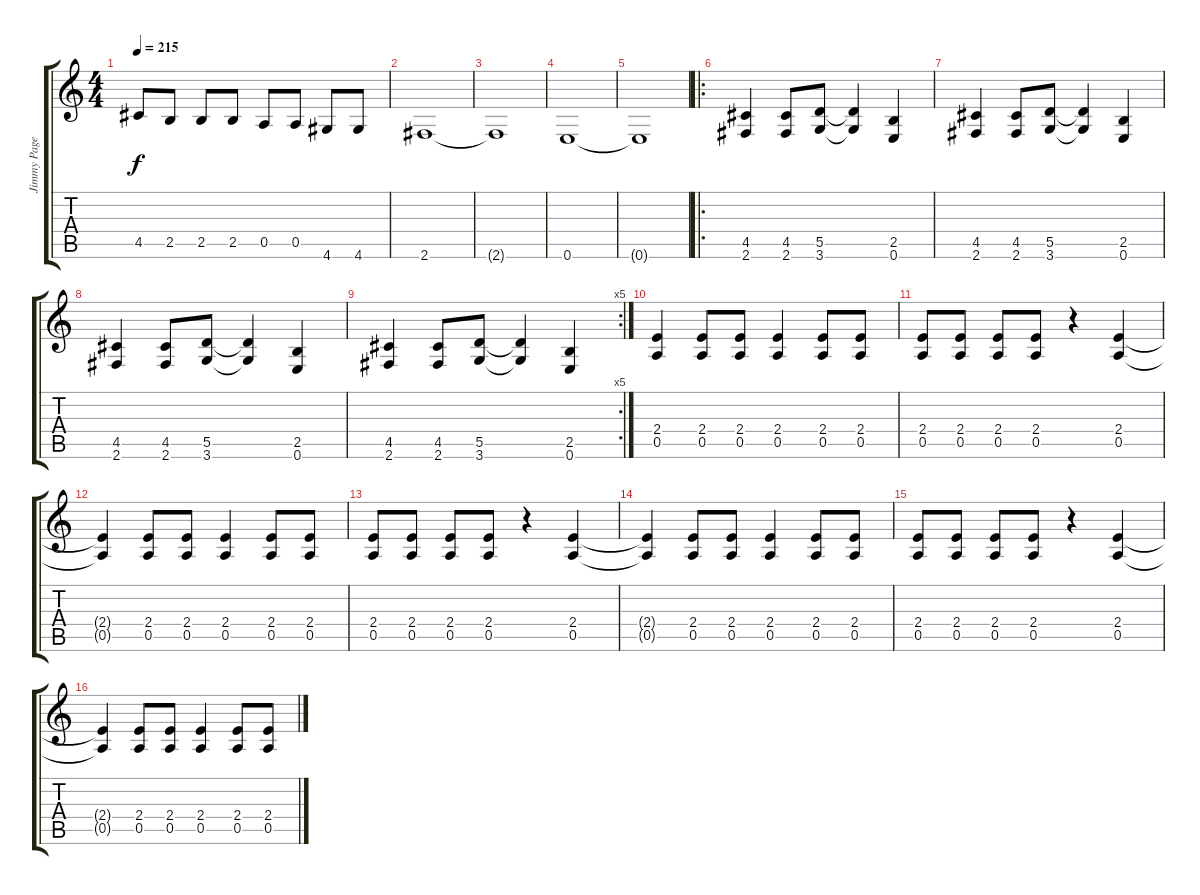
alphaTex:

\track ("Jimmy Page I" "Jimmy Page") {instrument distortionguitar}
\staff {score tabs}
\tuning (E4 B3 G3 D3 A2 E2) {hide}
\ts (4 4)
\tempo 215
\clef g2
\ks c
4.5.8{dy f} 2.5.8 2.5.8 2.5.8 0.5.8 0.5.8 4.6.8 4.6.8 |
2.6.1 |
2.6{t}.1 |
0.6.1 |
0.6{t}.1 |
\ro
(4.5 2.6).4 (4.5 2.6).8 (5.5 3.6).8 (5.5{t} 3.6{t}).4 (2.5 0.6).4 |
(4.5 2.6).4 (4.5 2.6).8 (5.5 3.6).8 (5.5{t} 3.6{t}).4 (2.5 0.6).4 |
(4.5 2.6).4 (4.5 2.6).8 (5.5 3.6).8 (5.5{t} 3.6{t}).4 (2.5 0.6).4 |
\rc 5
(4.5 2.6).4 (4.5 2.6).8 (5.5 3.6).8 (5.5{t} 3.6{t}).4 (2.5 0.6).4 |
(2.4 0.5).4 (2.4 0.5).8 (2.4 0.5).8 (2.4 0.5).4 (2.4 0.5).8 (2.4 0.5).8 |
(2.4 0.5).8 (2.4 0.5).8 (2.4 0.5).8 (2.4 0.5).8 r.4 (2.4 0.5).4 |
(2.4{t} 0.5{t}).4 (2.4 0.5).8 (2.4 0.5).8 (2.4 0.5).4 (2.4 0.5).8 (2.4 0.5).8 |
(2.4 0.5).8 (2.4 0.5).8 (2.4 0.5).8 (2.4 0.5).8 r.4 (2.4 0.5).4 |
(2.4{t} 0.5{t}).4 (2.4 0.5).8 (2.4 0.5).8 (2.4 0.5).4 (2.4 0.5).8 (2.4 0.5).8 |
(2.4 0.5).8 (2.4 0.5).8 (2.4 0.5).8 (2.4 0.5).8 r.4 (2.4 0.5).4 |
(2.4{t} 0.5{t}).4 (2.4 0.5).8 (2.4 0.5).8 (2.4 0.5).4 (2.4 0.5).8 (2.4 0.5).8
